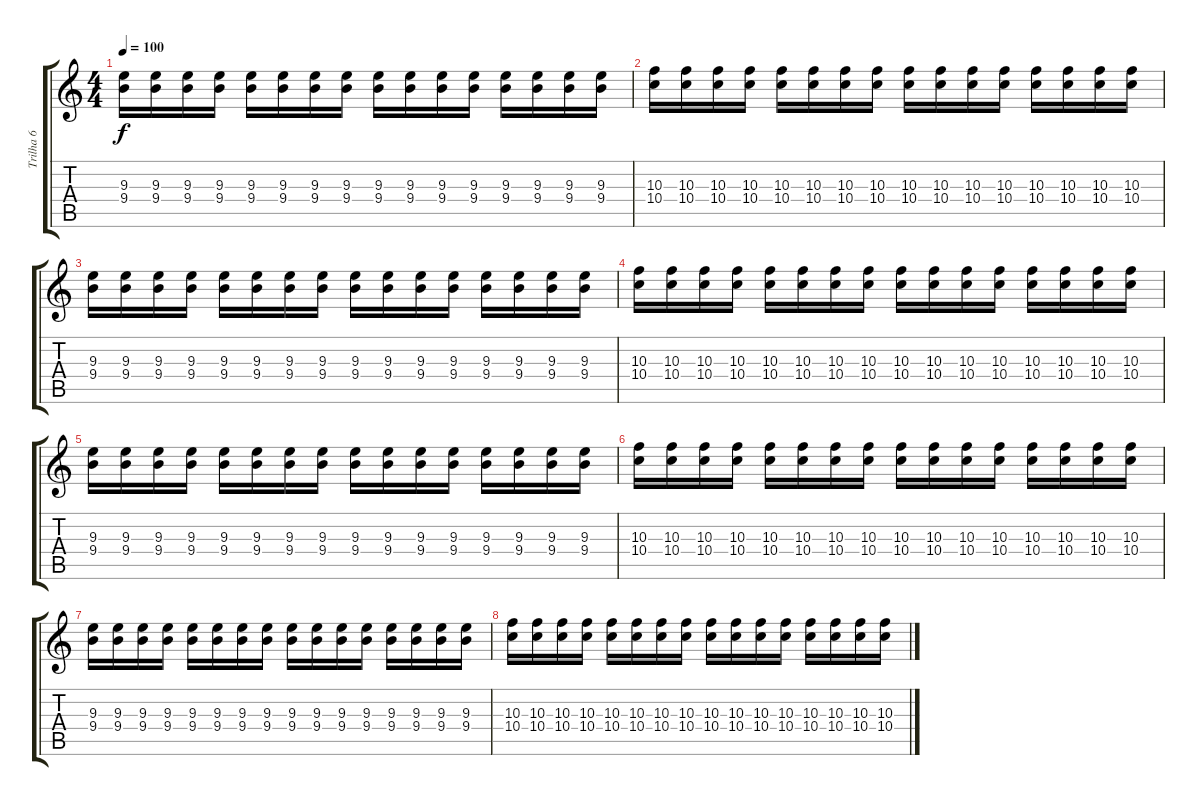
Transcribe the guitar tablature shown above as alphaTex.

\track ("Trilha 6" "Trilha 6") {instrument overdrivenguitar}
\staff {score tabs}
\tuning (E4 B3 G3 D3 A2 E2) {hide}
\ts (4 4)
\tempo 100
\clef g2
\ks c
(9.3 9.4).16{dy f} (9.3 9.4).16 (9.3 9.4).16 (9.3 9.4).16 (9.3 9.4).16 (9.3 9.4).16 (9.3 9.4).16 (9.3 9.4).16 (9.3 9.4).16 (9.3 9.4).16 (9.3 9.4).16 (9.3 9.4).16 (9.3 9.4).16 (9.3 9.4).16 (9.3 9.4).16 (9.3 9.4).16 |
(10.3 10.4).16 (10.3 10.4).16 (10.3 10.4).16 (10.3 10.4).16 (10.3 10.4).16 (10.3 10.4).16 (10.3 10.4).16 (10.3 10.4).16 (10.3 10.4).16 (10.3 10.4).16 (10.3 10.4).16 (10.3 10.4).16 (10.3 10.4).16 (10.3 10.4).16 (10.3 10.4).16 (10.3 10.4).16 |
(9.3 9.4).16 (9.3 9.4).16 (9.3 9.4).16 (9.3 9.4).16 (9.3 9.4).16 (9.3 9.4).16 (9.3 9.4).16 (9.3 9.4).16 (9.3 9.4).16 (9.3 9.4).16 (9.3 9.4).16 (9.3 9.4).16 (9.3 9.4).16 (9.3 9.4).16 (9.3 9.4).16 (9.3 9.4).16 |
(10.3 10.4).16 (10.3 10.4).16 (10.3 10.4).16 (10.3 10.4).16 (10.3 10.4).16 (10.3 10.4).16 (10.3 10.4).16 (10.3 10.4).16 (10.3 10.4).16 (10.3 10.4).16 (10.3 10.4).16 (10.3 10.4).16 (10.3 10.4).16 (10.3 10.4).16 (10.3 10.4).16 (10.3 10.4).16 |
(9.3 9.4).16 (9.3 9.4).16 (9.3 9.4).16 (9.3 9.4).16 (9.3 9.4).16 (9.3 9.4).16 (9.3 9.4).16 (9.3 9.4).16 (9.3 9.4).16 (9.3 9.4).16 (9.3 9.4).16 (9.3 9.4).16 (9.3 9.4).16 (9.3 9.4).16 (9.3 9.4).16 (9.3 9.4).16 |
(10.3 10.4).16 (10.3 10.4).16 (10.3 10.4).16 (10.3 10.4).16 (10.3 10.4).16 (10.3 10.4).16 (10.3 10.4).16 (10.3 10.4).16 (10.3 10.4).16 (10.3 10.4).16 (10.3 10.4).16 (10.3 10.4).16 (10.3 10.4).16 (10.3 10.4).16 (10.3 10.4).16 (10.3 10.4).16 |
(9.3 9.4).16 (9.3 9.4).16 (9.3 9.4).16 (9.3 9.4).16 (9.3 9.4).16 (9.3 9.4).16 (9.3 9.4).16 (9.3 9.4).16 (9.3 9.4).16 (9.3 9.4).16 (9.3 9.4).16 (9.3 9.4).16 (9.3 9.4).16 (9.3 9.4).16 (9.3 9.4).16 (9.3 9.4).16 |
(10.3 10.4).16 (10.3 10.4).16 (10.3 10.4).16 (10.3 10.4).16 (10.3 10.4).16 (10.3 10.4).16 (10.3 10.4).16 (10.3 10.4).16 (10.3 10.4).16 (10.3 10.4).16 (10.3 10.4).16 (10.3 10.4).16 (10.3 10.4).16 (10.3 10.4).16 (10.3 10.4).16 (10.3 10.4).16
